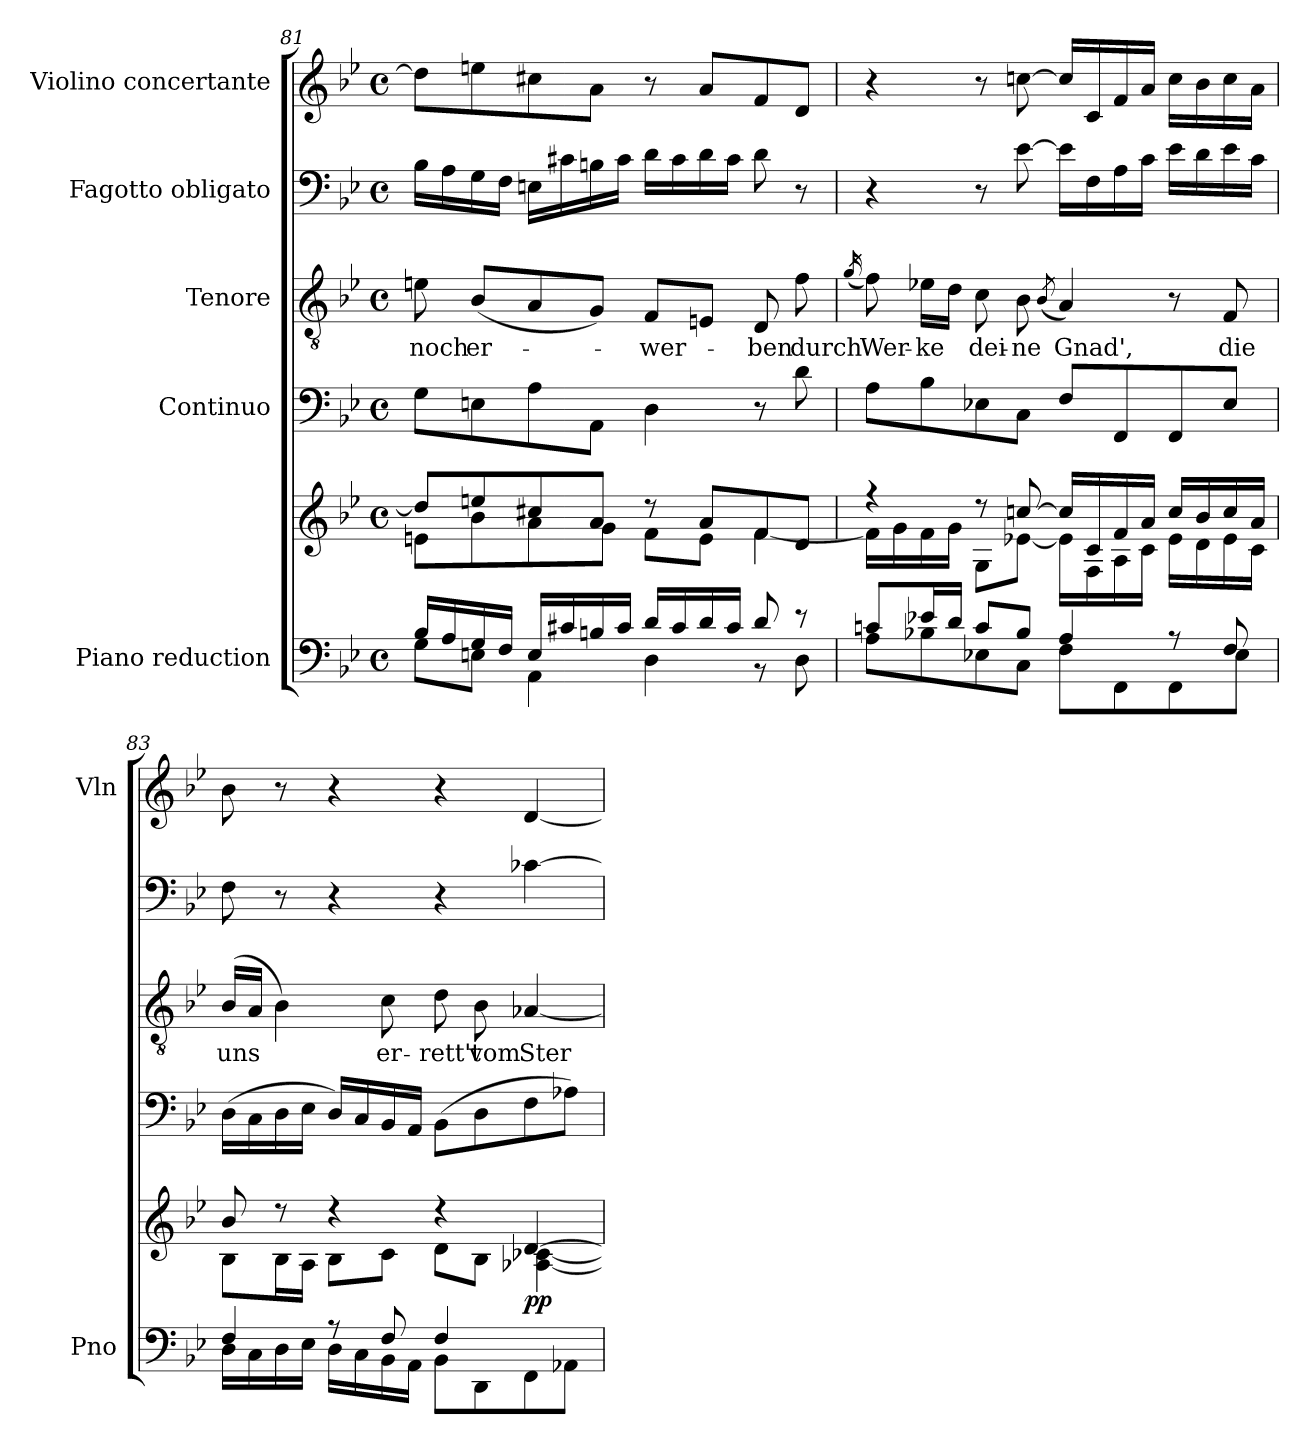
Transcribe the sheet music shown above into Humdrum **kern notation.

**kern	**kern	**dynam	**kern	**kern	**text	**kern	**kern
*part5	*part5	*part5	*part4	*part3	*part3	*part2	*part1
*staff6	*staff5	*staff5/6	*staff4	*staff3	*staff3	*staff2	*staff1
*I"Piano reduction	*	*	*I"Continuo	*I"Tenore	*	*I"Fagotto obligato	*I"Violino concertante
*I'Pno	*	*	*	*	*	*	*I'Vln
*clefF4	*clefG2	*	*clefF4	*clefGv2	*	*clefF4	*clefG2
*k[b-e-]	*k[b-e-]	*	*k[b-e-]	*k[b-e-]	*	*k[b-e-]	*k[b-e-]
*M4/4	*M4/4	*	*M4/4	*M4/4	*	*M4/4	*M4/4
*met(c)	*met(c)	*	*met(c)	*met(c)	*	*met(c)	*met(c)
=81	=81	=81	=81	=81	=81	=81	=81
*^	*^	*	*	*	*	*	*
!	!	!	!	!	!	!	!LO:LY:b	!	!
16B-/LL	8G\L	8dd/L]	8en\L	.	8G\L	8en\	noch	16B-\LL	8dd\L]
16A/	.	.	.	.	.	.	.	16A\	.
!	!	!	!	!	!	!	!LO:LY:b	!	!
16G/	8En\J	8een/	8b-\	.	8En\	(8B-/L	er-	16G\	8een\
16F/JJ	.	.	.	.	.	.	.	16F\JJ	.
16E/LL	4AA\	8cc#X/	8a\	.	8A\	8A/	.	16En\LL	8cc#X\
16c#X/	.	.	.	.	.	.	.	16c#X\	.
16Bn/	.	8a/J	8g\J	.	8AA\J	8G/J)	.	16Bn\	8a\J
16c#/JJ	.	.	.	.	.	.	.	16c#\JJ	.
!	!	!	!	!	!	!	!LO:LY:b	!	!
16d/LL	4D\	8r	8f\L	.	4D\	8F/L	-wer-	16d\LL	8r
16c#/	.	.	.	.	.	.	.	16c#\	.
16d/	.	8a/L	8e\J	.	.	8En/J	.	16d\	8a/L
16c#/JJ	.	.	.	.	.	.	.	16c#\JJ	.
!	!	!	!	!	!	!	!LO:LY:b	!	!
8d/	8r	8f/	[4f\	.	8r	8D/	-ben	8d\	8f/
!	!	!	!	!	!	!	!LO:LY:b	!	!
8r	8D\	8d/J	.	.	8d\	8f\	durch	8r	8d/J
=82	=82	=82	=82	=82	=82	=82	=82	=82	=82
.	.	.	.	.	.	(16qg/	.	.	.
!	!	!	!	!	!	!	!LO:LY:b	!	!
8cn/L	8A\L	4r	16f\LL]	.	8A\L	8f\)	Wer-	4r	4r
.	.	.	16g\	.	.	.	.	.	.
!	!	!	!	!	!	!	!LO:LY:b	!	!
16e-X/L	8B-X\	.	16f\	.	8B-\	16e-X\LL	-ke	.	.
16d/JJ	.	.	16g\JJ	.	.	16d\JJ	.	.	.
!	!	!	!	!	!	!	!LO:LY:b	!	!
8c/L	8E-X\	8r	8G\L	.	8E-X\	8c\	dei-	8r	8r
!	!	!	!	!	!	!	!LO:LY:b	!	!
8B-/J	8C\J	[8ccn/	[8e-X\J	.	8C\J	8B-\	-ne	[8e-\	[8ccn\
.	.	.	.	.	.	(8qB-/	.	.	.
!	!	!	!	!	!	!	!LO:LY:b	!	!
4A/	8F\L	16cc/LL]	16e-\LL]	.	8F/L	4A/)	Gnad',	16e-\LL]	16cc/LL]
.	.	16c/	16F\	.	.	.	.	16F\	16c/
.	8FF\	16f/	16A\	.	8FF/	.	.	16A\	16f/
.	.	16a/JJ	16c\JJ	.	.	.	.	16c\JJ	16a/JJ
8r	8FF\	16cc/LL	16e-\LL	.	8FF/	8r	.	16e-\LL	16cc\LL
.	.	16b-/	16d\	.	.	.	.	16d\	16b-\
!	!	!	!	!	!	!	!LO:LY:b	!	!
8F/	8E-\J	16cc/	16e-\	.	8E-/J	8F/	die	16e-\	16cc\
.	.	16a/JJ	16c\JJ	.	.	.	.	16c\JJ	16a\JJ
!!LO:LB:g=z
=83	=83	=83	=83	=83	=83	=83	=83	=83	=83
!	!	!	!	!	!	!	!LO:LY:b	!	!
4F/	16D\LL	8b-/	8B-\L	.	(16D\LL	(16B-/LL	uns	8F\	8b-\
.	16C\	.	.	.	16C\	16A/JJ	.	.	.
.	16D\	8r	16B-\L	.	16D\	4B-\)	.	8r	8r
.	16E-\JJ	.	16A\JJ	.	16E-\JJ	.	.	.	.
8r	16D\LL	4r	8B-\L	.	16D/LL)	.	.	4r	4r
.	16C\	.	.	.	16C/	.	.	.	.
!	!	!	!	!	!	!	!LO:LY:b	!	!
8F/	16BB-\	.	8c\J	.	16BB-/	8c\	er-	.	.
.	16AA\JJ	.	.	.	16AA/JJ	.	.	.	.
!	!	!	!	!	!	!	!LO:LY:b	!	!
4F/	8BB-\L	4r	8d\L	.	(8BB-\L	8d\	-rett't	4r	4r
!	!	!	!	!	!	!	!LO:LY:b	!	!
.	8DD\	.	8B-\J	.	8D\	8B-\	vom	.	.
!	!	!	!	!LO:DY:b	!	!	!LO:LY:b	!	!
4ryy	8FF\	[4d/	[4A-X\ [4c-X\	pp	8F\	[4A-X/	Ster-	[4c-X\	[4d/
.	8AA-X\J	.	.	.	8A-X\J)	.	.	.	.
*v	*v	*	*	*	*	*	*	*	*
*	*v	*v	*	*	*	*	*	*
=	=	=	=	=	=	=	=
*-	*-	*-	*-	*-	*-	*-	*-
